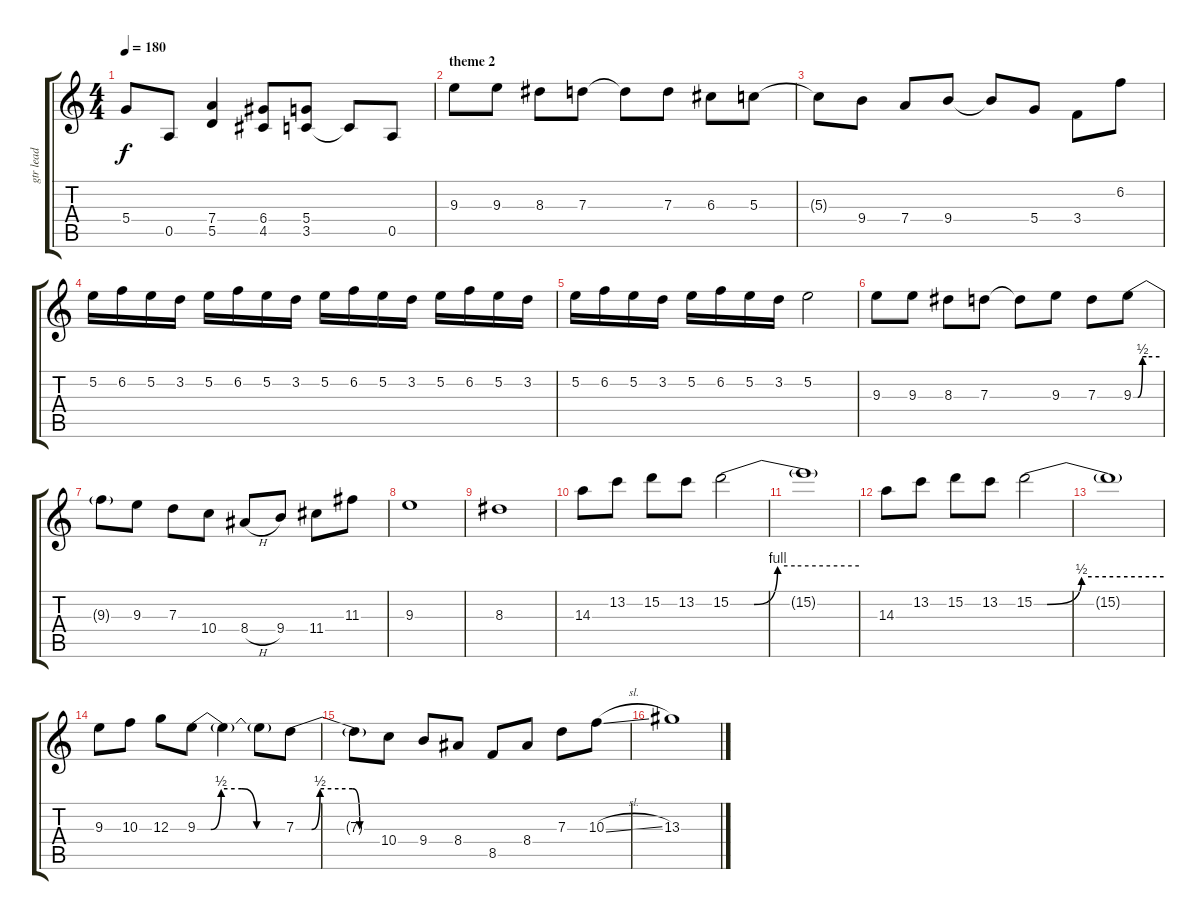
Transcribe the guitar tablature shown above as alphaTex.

\track ("gtr lead" "gtr lead") {instrument distortionguitar}
\staff {score tabs}
\tuning (E4 B3 G3 D3 A2 E2) {hide}
\ts (4 4)
\tempo 180
\clef g2
\ks c
5.4{t}.8{dy f} 0.5.8 (7.4 5.5).4 (6.4 4.5).8 (5.4 3.5).8 3.5{t}.8 0.5.8 |
\section ("" "theme 2")
9.3.8 9.3.8 8.3.8 7.3.8 7.3{t}.8 7.3.8 6.3.8 5.3.8 |
5.3{t}.8 9.4.8 7.4.8 9.4.8 9.4{t}.8 5.4.8 3.4.8 6.2.8 |
5.2.16 6.2.16 5.2.16 3.2.16 5.2.16 6.2.16 5.2.16 3.2.16 5.2.16 6.2.16 5.2.16 3.2.16 5.2.16 6.2.16 5.2.16 3.2.16 |
5.2.16 6.2.16 5.2.16 3.2.16 5.2.16 6.2.16 5.2.16 3.2.16 5.2.2 |
9.3.8 9.3.8 8.3.8 7.3.8 7.3{t}.8 9.3.8 7.3.8 9.3{be (custom 0 0 10 0 21 2 30 2 60 2)}.8 |
9.3{t}.8 9.3.8 7.3.8 10.4.8 8.4{h}.8 9.4.8 11.4.8 11.3.8 |
9.3.1 |
8.3.1 |
14.3.8 13.2.8 15.2.8 13.2.8 15.2{be (custom 0 0 11 0 22 4 30 4 60 4)}.2 |
15.2{t}.1 |
14.3.8 13.2.8 15.2.8 13.2.8 15.2{be (custom 0 0 6 0 22 2 30 2 60 2)}.2 |
15.2{t}.1 |
9.3.8 10.3.8 12.3.8 9.3{be (custom 0 0 9 0 16 2 30 2 40 0 60 0)}.8 9.3{t}.4 9.3{t}.8 7.3{be (custom 0 0 11 0 17 2 30 2 40 2 45 0 60 0)}.8 |
7.3{t}.8 10.4.8 9.4.8 8.4.8 8.5.8 8.4.8 7.3.8 10.3{sl}.8 |
13.3.1
